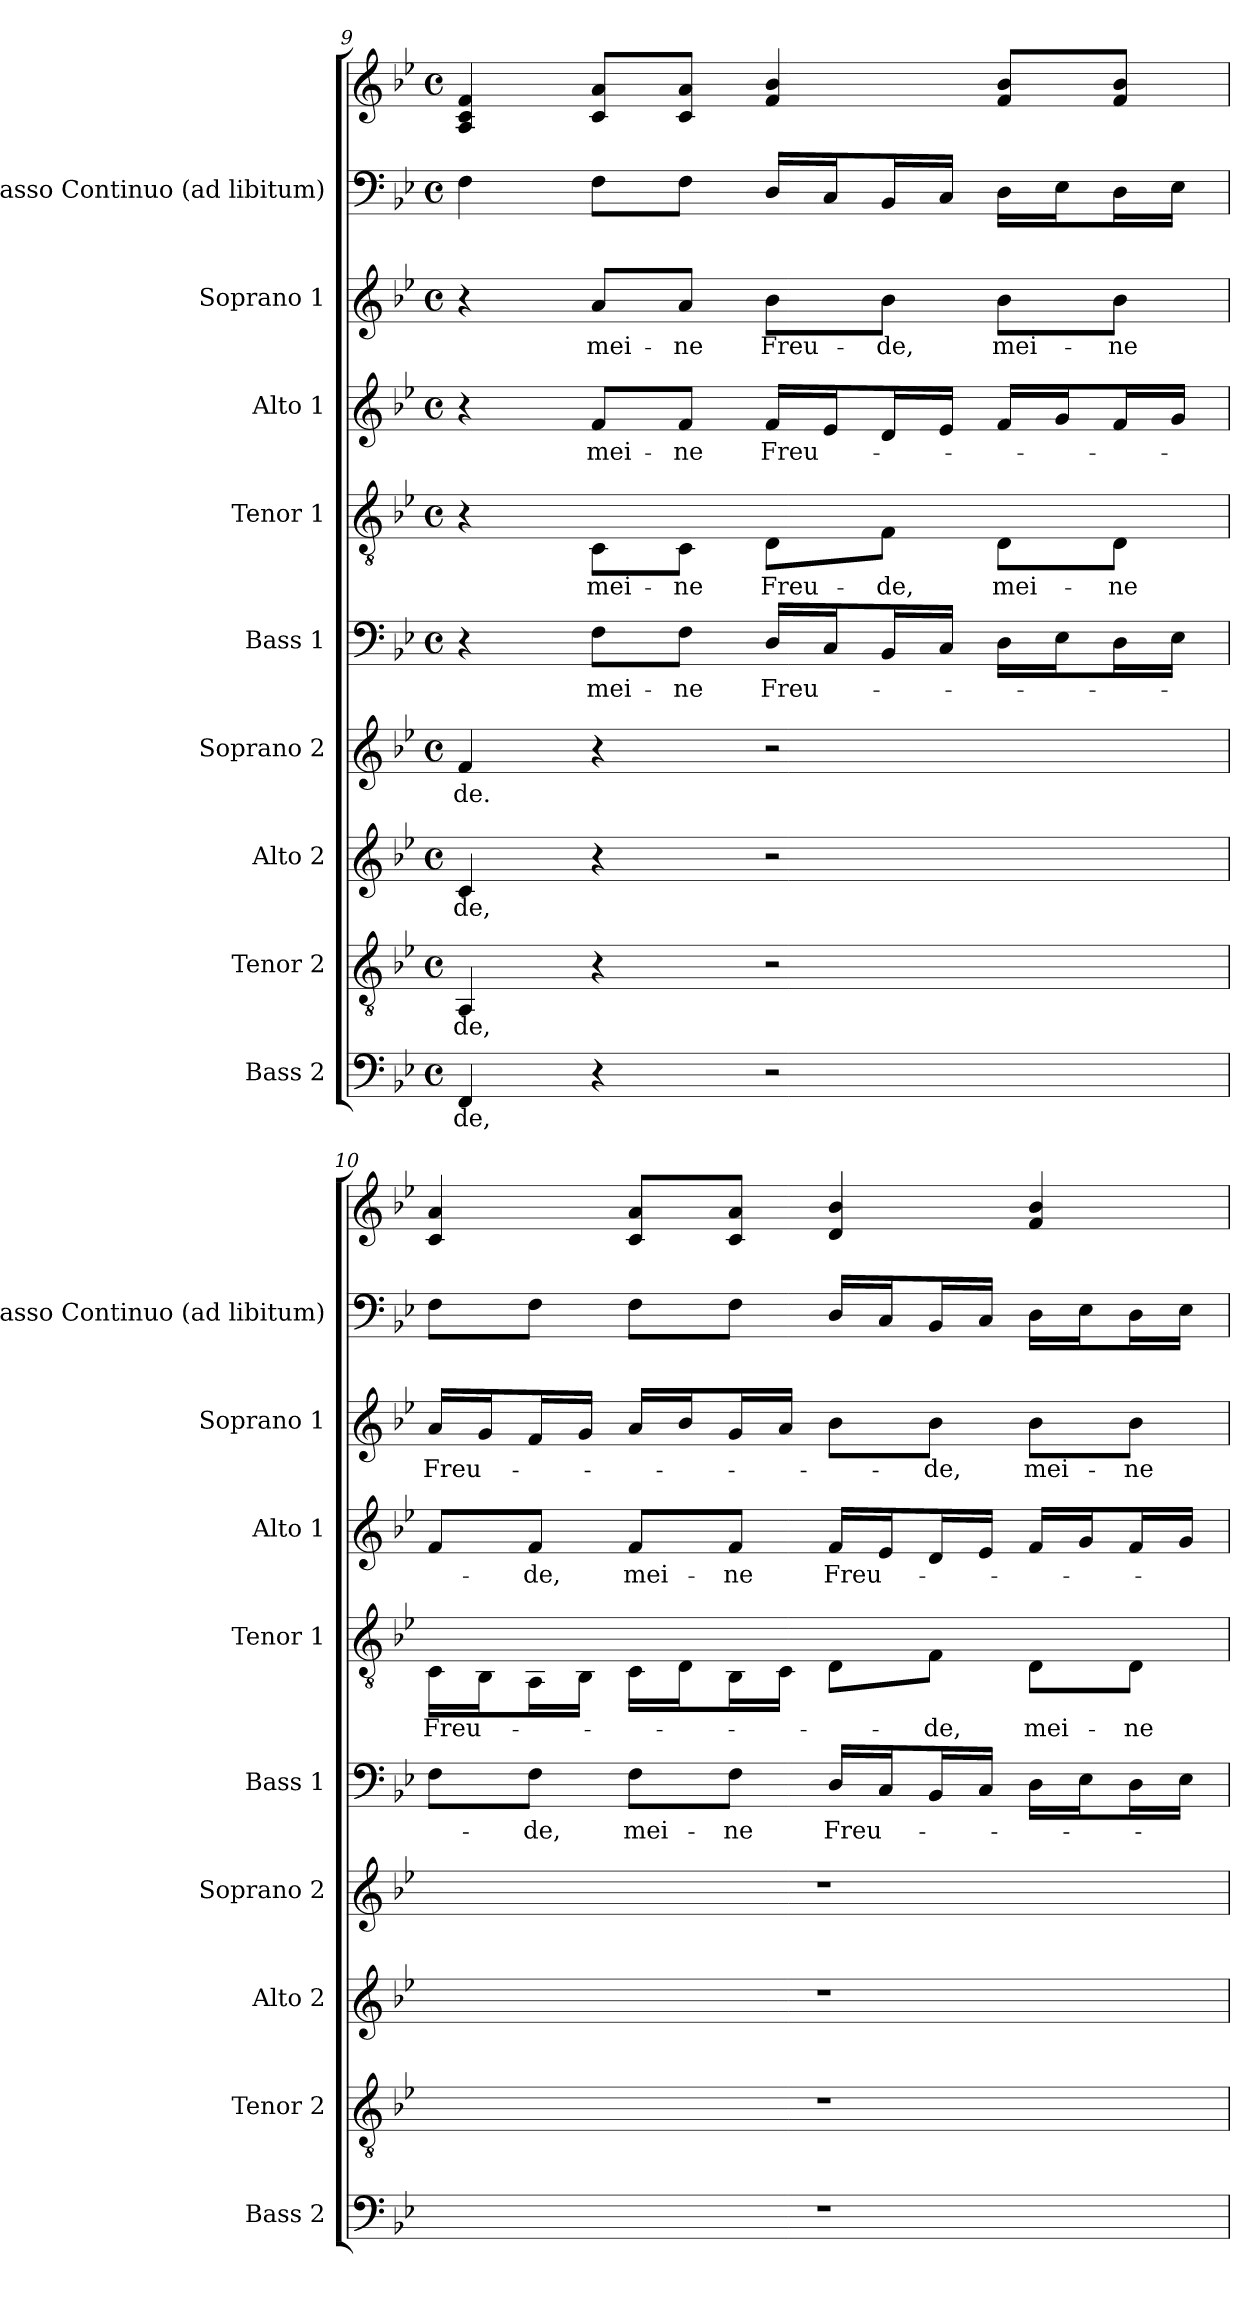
**kern	**text	**kern	**text	**kern	**text	**kern	**text	**kern	**text	**kern	**text	**kern	**text	**kern	**text	**kern	**kern
*part9	*part9	*part8	*part8	*part7	*part7	*part6	*part6	*part5	*part5	*part4	*part4	*part3	*part3	*part2	*part2	*part1	*part1
*staff10	*staff10	*staff9	*staff9	*staff8	*staff8	*staff7	*staff7	*staff6	*staff6	*staff5	*staff5	*staff4	*staff4	*staff3	*staff3	*staff2	*staff1
*I"Bass 2	*	*I"Tenor 2	*	*I"Alto 2	*	*I"Soprano 2	*	*I"Bass 1	*	*I"Tenor 1	*	*I"Alto 1	*	*I"Soprano 1	*	*I"Basso Continuo    (ad libitum)	*
*I'Bass 2	*	*I'Tenor 2	*	*I'Alto 2	*	*I'Soprano 2	*	*I'Bass 1	*	*I'Tenor 1	*	*I'Alto 1	*	*I'Soprano 1	*	*I'Basso Continuo    (ad libitum)	*
!!LO:PB:g=z
*clefF4	*	*clefGv2	*	*clefG2	*	*clefG2	*	*clefF4	*	*clefGv2	*	*clefG2	*	*clefG2	*	*clefF4	*clefG2
*k[b-e-]	*	*k[b-e-]	*	*k[b-e-]	*	*k[b-e-]	*	*k[b-e-]	*	*k[b-e-]	*	*k[b-e-]	*	*k[b-e-]	*	*k[b-e-]	*k[b-e-]
*B-:	*	*B-:	*	*B-:	*	*B-:	*	*B-:	*	*B-:	*	*B-:	*	*B-:	*	*B-:	*B-:
*M4/4	*	*M4/4	*	*M4/4	*	*M4/4	*	*M4/4	*	*M4/4	*	*M4/4	*	*M4/4	*	*M4/4	*M4/4
*met(c)	*	*met(c)	*	*met(c)	*	*met(c)	*	*met(c)	*	*met(c)	*	*met(c)	*	*met(c)	*	*met(c)	*met(c)
=9	=9	=9	=9	=9	=9	=9	=9	=9	=9	=9	=9	=9	=9	=9	=9	=9	=9
!	!LO:LY:b:color=#000000	!	!	!	!	!	!	!	!	!	!	!	!	!	!	!	!
!	!	!	!LO:LY:b:color=#000000	!	!	!	!	!	!	!	!	!	!	!	!	!	!
!	!	!	!	!	!LO:LY:b:color=#000000	!	!	!	!	!	!	!	!	!	!	!	!
!	!	!	!	!	!	!	!LO:LY:b:color=#000000	!	!	!	!	!	!	!	!	!	!
4FFi/	-de,	4AAi/	-de,	4ci/	-de,	4fi/	-de.	4r	.	4r	.	4r	.	4r	.	4Fi\	4Ai/ 4ci 4fi
!	!	!	!	!	!	!	!	!	!LO:LY:b:color=#000000	!	!	!	!	!	!	!	!
!	!	!	!	!	!	!	!	!	!	!	!LO:LY:b:color=#000000	!	!	!	!	!	!
!	!	!	!	!	!	!	!	!	!	!	!	!	!LO:LY:b:color=#000000	!	!	!	!
!	!	!	!	!	!	!	!	!	!	!	!	!	!	!	!LO:LY:b:color=#000000	!	!
4r	.	4r	.	4r	.	4r	.	8Fi\L	mei-	8Ci\L	mei-	8fi/L	mei-	8ai/L	mei-	8Fi\L	8ci/ 8ai/L
!	!	!	!	!	!	!	!	!	!LO:LY:b:color=#000000	!	!	!	!	!	!	!	!
!	!	!	!	!	!	!	!	!	!	!	!LO:LY:b:color=#000000	!	!	!	!	!	!
!	!	!	!	!	!	!	!	!	!	!	!	!	!LO:LY:b:color=#000000	!	!	!	!
!	!	!	!	!	!	!	!	!	!	!	!	!	!	!	!LO:LY:b:color=#000000	!	!
.	.	.	.	.	.	.	.	8Fi\J	-ne	8Ci\J	-ne	8fi/J	-ne	8ai/J	-ne	8Fi\J	8ci/ 8ai/J
!	!	!	!	!	!	!	!	!	!LO:LY:b:color=#000000	!	!	!	!	!	!	!	!
!	!	!	!	!	!	!	!	!	!	!	!LO:LY:b:color=#000000	!	!	!	!	!	!
!	!	!	!	!	!	!	!	!	!	!	!	!	!LO:LY:b:color=#000000	!	!	!	!
!	!	!	!	!	!	!	!	!	!	!	!	!	!	!	!LO:LY:b:color=#000000	!	!
2r	.	2r	.	2r	.	2r	.	16Di/LL	Freu-	8Di\L	Freu-	16fi/LL	Freu-	8b-i\L	Freu-	16Di/LL	4fi/ 4b-i
.	.	.	.	.	.	.	.	16Ci/J	.	.	.	16e-i/J	.	.	.	16Ci/J	.
!	!	!	!	!	!	!	!	!	!	!	!LO:LY:b:color=#000000	!	!	!	!	!	!
!	!	!	!	!	!	!	!	!	!	!	!	!	!	!	!LO:LY:b:color=#000000	!	!
.	.	.	.	.	.	.	.	16BB-i/L	.	8Fi\J	-de,	16di/L	.	8b-i\J	-de,	16BB-i/L	.
.	.	.	.	.	.	.	.	16Ci/JJ	.	.	.	16e-i/JJ	.	.	.	16Ci/JJ	.
!	!	!	!	!	!	!	!	!	!	!	!LO:LY:b:color=#000000	!	!	!	!	!	!
!	!	!	!	!	!	!	!	!	!	!	!	!	!	!	!LO:LY:b:color=#000000	!	!
.	.	.	.	.	.	.	.	16Di\LL	.	8Di\L	mei-	16fi/LL	.	8b-i\L	mei-	16Di\LL	8fi/ 8b-i/L
.	.	.	.	.	.	.	.	16E-i\J	.	.	.	16gi/J	.	.	.	16E-i\J	.
!	!	!	!	!	!	!	!	!	!	!	!LO:LY:b:color=#000000	!	!	!	!	!	!
!	!	!	!	!	!	!	!	!	!	!	!	!	!	!	!LO:LY:b:color=#000000	!	!
.	.	.	.	.	.	.	.	16Di\L	.	8Di\J	-ne	16fi/L	.	8b-i\J	-ne	16Di\L	8fi/ 8b-i/J
.	.	.	.	.	.	.	.	16E-i\JJ	.	.	.	16gi/JJ	.	.	.	16E-i\JJ	.
=10	=10	=10	=10	=10	=10	=10	=10	=10	=10	=10	=10	=10	=10	=10	=10	=10	=10
!	!	!	!	!	!	!	!	!	!	!	!LO:LY:b:color=#000000	!	!	!	!	!	!
!	!	!	!	!	!	!	!	!	!	!	!	!	!	!	!LO:LY:b:color=#000000	!	!
1r	.	1r	.	1r	.	1r	.	8Fi\L	.	16Ci\LL	Freu-	8fi/L	.	16ai/LL	Freu-	8Fi\L	4ci/ 4ai
.	.	.	.	.	.	.	.	.	.	16BB-i\J	.	.	.	16gi/J	.	.	.
!	!	!	!	!	!	!	!	!	!LO:LY:b:color=#000000	!	!	!	!	!	!	!	!
!	!	!	!	!	!	!	!	!	!	!	!	!	!LO:LY:b:color=#000000	!	!	!	!
.	.	.	.	.	.	.	.	8Fi\J	-de,	16AAi\L	.	8fi/J	-de,	16fi/L	.	8Fi\J	.
.	.	.	.	.	.	.	.	.	.	16BB-i\JJ	.	.	.	16gi/JJ	.	.	.
!	!	!	!	!	!	!	!	!	!LO:LY:b:color=#000000	!	!	!	!	!	!	!	!
!	!	!	!	!	!	!	!	!	!	!	!	!	!LO:LY:b:color=#000000	!	!	!	!
.	.	.	.	.	.	.	.	8Fi\L	mei-	16Ci\LL	.	8fi/L	mei-	16ai/LL	.	8Fi\L	8ci/ 8ai/L
.	.	.	.	.	.	.	.	.	.	16Di\J	.	.	.	16b-i/J	.	.	.
!	!	!	!	!	!	!	!	!	!LO:LY:b:color=#000000	!	!	!	!	!	!	!	!
!	!	!	!	!	!	!	!	!	!	!	!	!	!LO:LY:b:color=#000000	!	!	!	!
.	.	.	.	.	.	.	.	8Fi\J	-ne	16BB-i\L	.	8fi/J	-ne	16gi/L	.	8Fi\J	8ci/ 8ai/J
.	.	.	.	.	.	.	.	.	.	16Ci\JJ	.	.	.	16ai/JJ	.	.	.
!	!	!	!	!	!	!	!	!	!LO:LY:b:color=#000000	!	!	!	!	!	!	!	!
!	!	!	!	!	!	!	!	!	!	!	!	!	!LO:LY:b:color=#000000	!	!	!	!
.	.	.	.	.	.	.	.	16Di/LL	Freu-	8Di\L	.	16fi/LL	Freu-	8b-i\L	.	16Di/LL	4di/ 4b-i
.	.	.	.	.	.	.	.	16Ci/J	.	.	.	16e-i/J	.	.	.	16Ci/J	.
!	!	!	!	!	!	!	!	!	!	!	!LO:LY:b:color=#000000	!	!	!	!	!	!
!	!	!	!	!	!	!	!	!	!	!	!	!	!	!	!LO:LY:b:color=#000000	!	!
.	.	.	.	.	.	.	.	16BB-i/L	.	8Fi\J	-de,	16di/L	.	8b-i\J	-de,	16BB-i/L	.
.	.	.	.	.	.	.	.	16Ci/JJ	.	.	.	16e-i/JJ	.	.	.	16Ci/JJ	.
!	!	!	!	!	!	!	!	!	!	!	!LO:LY:b:color=#000000	!	!	!	!	!	!
!	!	!	!	!	!	!	!	!	!	!	!	!	!	!	!LO:LY:b:color=#000000	!	!
.	.	.	.	.	.	.	.	16Di\LL	.	8Di\L	mei-	16fi/LL	.	8b-i\L	mei-	16Di\LL	4fi/ 4b-i
.	.	.	.	.	.	.	.	16E-i\J	.	.	.	16gi/J	.	.	.	16E-i\J	.
!	!	!	!	!	!	!	!	!	!	!	!LO:LY:b:color=#000000	!	!	!	!	!	!
!	!	!	!	!	!	!	!	!	!	!	!	!	!	!	!LO:LY:b:color=#000000	!	!
.	.	.	.	.	.	.	.	16Di\L	.	8Di\J	-ne	16fi/L	.	8b-i\J	-ne	16Di\L	.
.	.	.	.	.	.	.	.	16E-i\JJ	.	.	.	16gi/JJ	.	.	.	16E-i\JJ	.
=	=	=	=	=	=	=	=	=	=	=	=	=	=	=	=	=	=
*-	*-	*-	*-	*-	*-	*-	*-	*-	*-	*-	*-	*-	*-	*-	*-	*-	*-
